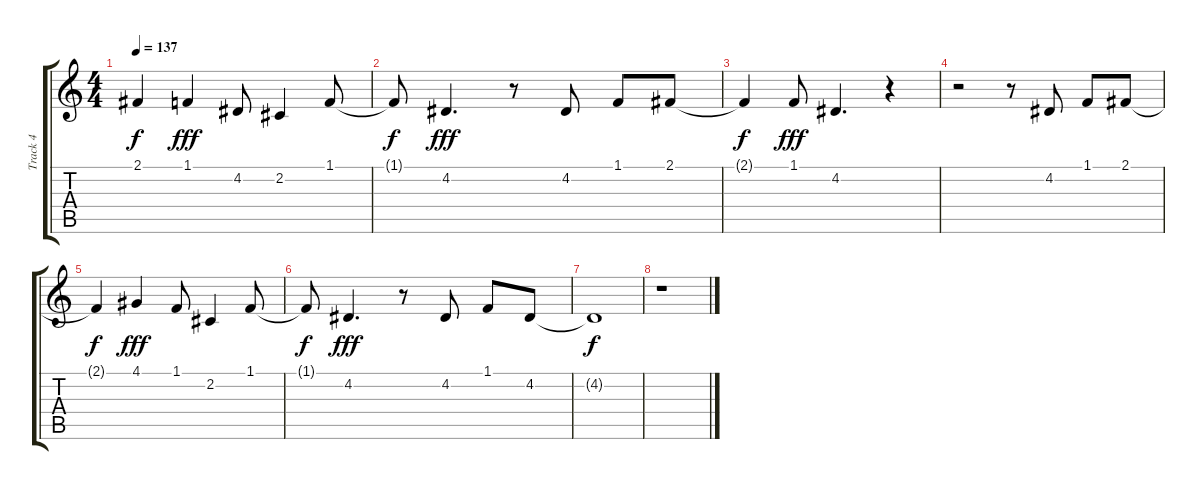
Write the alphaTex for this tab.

\track ("Track 4" "Track 4") {instrument lead2sawtooth}
\staff {score tabs}
\tuning (E4 B3 G3 D3 A2 E2) {hide}
\ts (4 4)
\tempo 137
\clef g2
\ks c
2.1{t}.4{dy f} 1.1.4{dy fff} 4.2.8 2.2.4 1.1.8 |
1.1{t}.8{dy f} 4.2.4{d dy fff} r.8 4.2.8 1.1.8 2.1.8 |
2.1{t}.4{dy f} 1.1.8{dy fff} 4.2.4{d} r.4 |
r.2 r.8 4.2.8 1.1.8 2.1.8 |
2.1{t}.4{dy f} 4.1.4{dy fff} 1.1.8 2.2.4 1.1.8 |
1.1{t}.8{dy f} 4.2.4{d dy fff} r.8 4.2.8 1.1.8 4.2.8 |
4.2{t}.1{dy f} |
r.1
